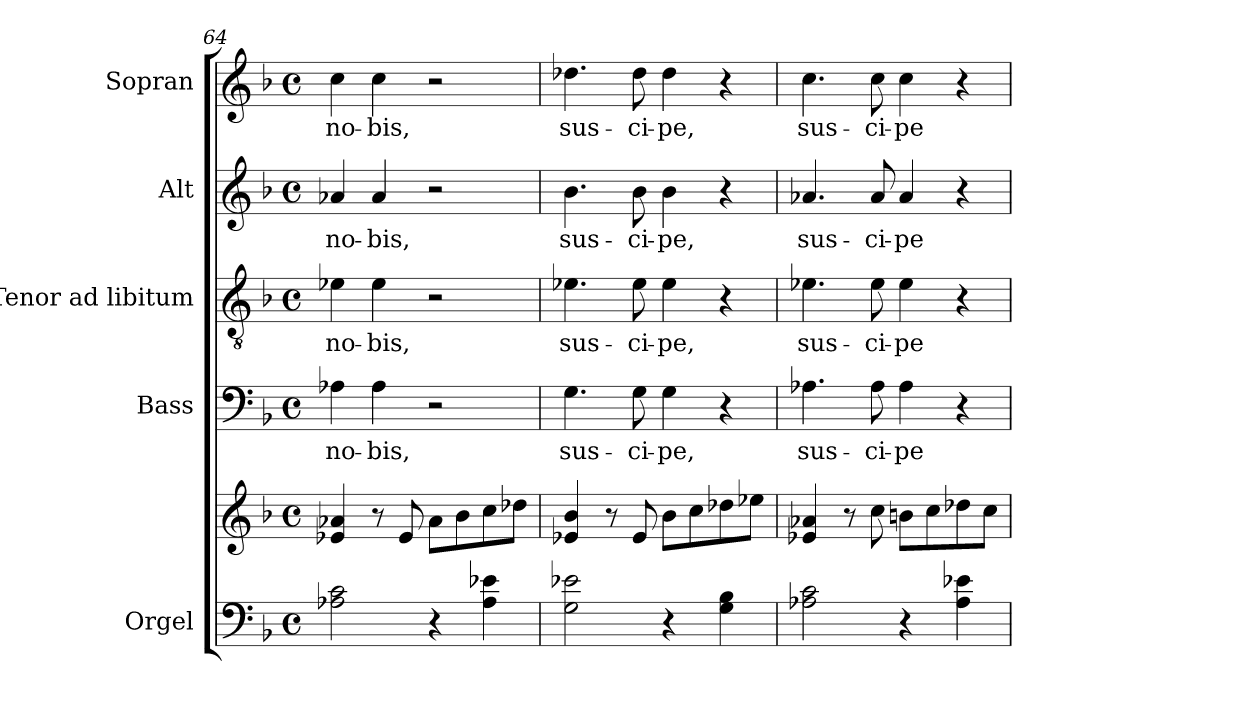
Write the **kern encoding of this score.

**kern	**kern	**kern	**text	**kern	**text	**kern	**text	**kern	**text
*part5	*part5	*part4	*part4	*part3	*part3	*part2	*part2	*part1	*part1
*staff6	*staff5	*staff4	*staff4	*staff3	*staff3	*staff2	*staff2	*staff1	*staff1
*I"Orgel	*	*I"Bass	*	*I"Tenor ad libitum	*	*I"Alt	*	*I"Sopran	*
*I'Org.	*	*I'B.	*	*I'T.	*	*I'A.	*	*I'S.	*
*clefF4	*clefG2	*clefF4	*	*clefGv2	*	*clefG2	*	*clefG2	*
*k[b-]	*k[b-]	*k[b-]	*	*k[b-]	*	*k[b-]	*	*k[b-]	*
*F:	*F:	*F:	*	*F:	*	*F:	*	*F:	*
*M4/4	*M4/4	*M4/4	*	*M4/4	*	*M4/4	*	*M4/4	*
*met(c)	*met(c)	*met(c)	*	*met(c)	*	*met(c)	*	*met(c)	*
=64	=64	=64	=64	=64	=64	=64	=64	=64	=64
!	!	!	!LO:LY:b	!	!LO:LY:b	!	!LO:LY:b	!	!LO:LY:b
2A-X\ 2c\	4e-X/ 4a-X/	4A-X\	no-	4e-X\	no-	4a-X/	no-	4cc\	no-
!	!	!	!LO:LY:b	!	!LO:LY:b	!	!LO:LY:b	!	!LO:LY:b
.	8r	4A-\	-bis,	4e-\	-bis,	4a-/	-bis,	4cc\	-bis,
.	8e-/	.	.	.	.	.	.	.	.
4r	8a-\L	2r	.	2r	.	2r	.	2r	.
.	8b-\	.	.	.	.	.	.	.	.
4A-\ 4e-X\	8cc\	.	.	.	.	.	.	.	.
.	8dd-X\J	.	.	.	.	.	.	.	.
=65	=65	=65	=65	=65	=65	=65	=65	=65	=65
!	!	!	!LO:LY:b	!	!LO:LY:b	!	!LO:LY:b	!	!LO:LY:b
2G\ 2e-X\	4e-X/ 4b-/	4.G\	sus-	4.e-X\	sus-	4.b-\	sus-	4.dd-X\	sus-
.	8r	.	.	.	.	.	.	.	.
!	!	!	!LO:LY:b	!	!LO:LY:b	!	!LO:LY:b	!	!LO:LY:b
.	8e-/	8G\	-ci-	8e-\	-ci-	8b-\	-ci-	8dd-\	-ci-
!	!	!	!LO:LY:b	!	!LO:LY:b	!	!LO:LY:b	!	!LO:LY:b
4r	8b-\L	4G\	-pe,	4e-\	-pe,	4b-\	-pe,	4dd-\	-pe,
.	8cc\	.	.	.	.	.	.	.	.
4G\ 4B-\	8dd-X\	4r	.	4r	.	4r	.	4r	.
.	8ee-X\J	.	.	.	.	.	.	.	.
!!LO:LB:g=z
=66	=66	=66	=66	=66	=66	=66	=66	=66	=66
!	!	!	!LO:LY:b	!	!LO:LY:b	!	!LO:LY:b	!	!LO:LY:b
2A-X\ 2c\	4e-X/ 4a-X/	4.A-X\	sus-	4.e-X\	sus-	4.a-X/	sus-	4.cc\	sus-
.	8r	.	.	.	.	.	.	.	.
!	!	!	!LO:LY:b	!	!LO:LY:b	!	!LO:LY:b	!	!LO:LY:b
.	8cc\	8A-\	-ci-	8e-\	-ci-	8a-/	-ci-	8cc\	-ci-
!	!	!	!LO:LY:b	!	!LO:LY:b	!	!LO:LY:b	!	!LO:LY:b
4r	8bn\L	4A-\	-pe	4e-\	-pe	4a-/	-pe	4cc\	-pe
.	8cc\	.	.	.	.	.	.	.	.
4A-\ 4e-X\	8dd-X\	4r	.	4r	.	4r	.	4r	.
.	8cc\J	.	.	.	.	.	.	.	.
=	=	=	=	=	=	=	=	=	=
*-	*-	*-	*-	*-	*-	*-	*-	*-	*-
